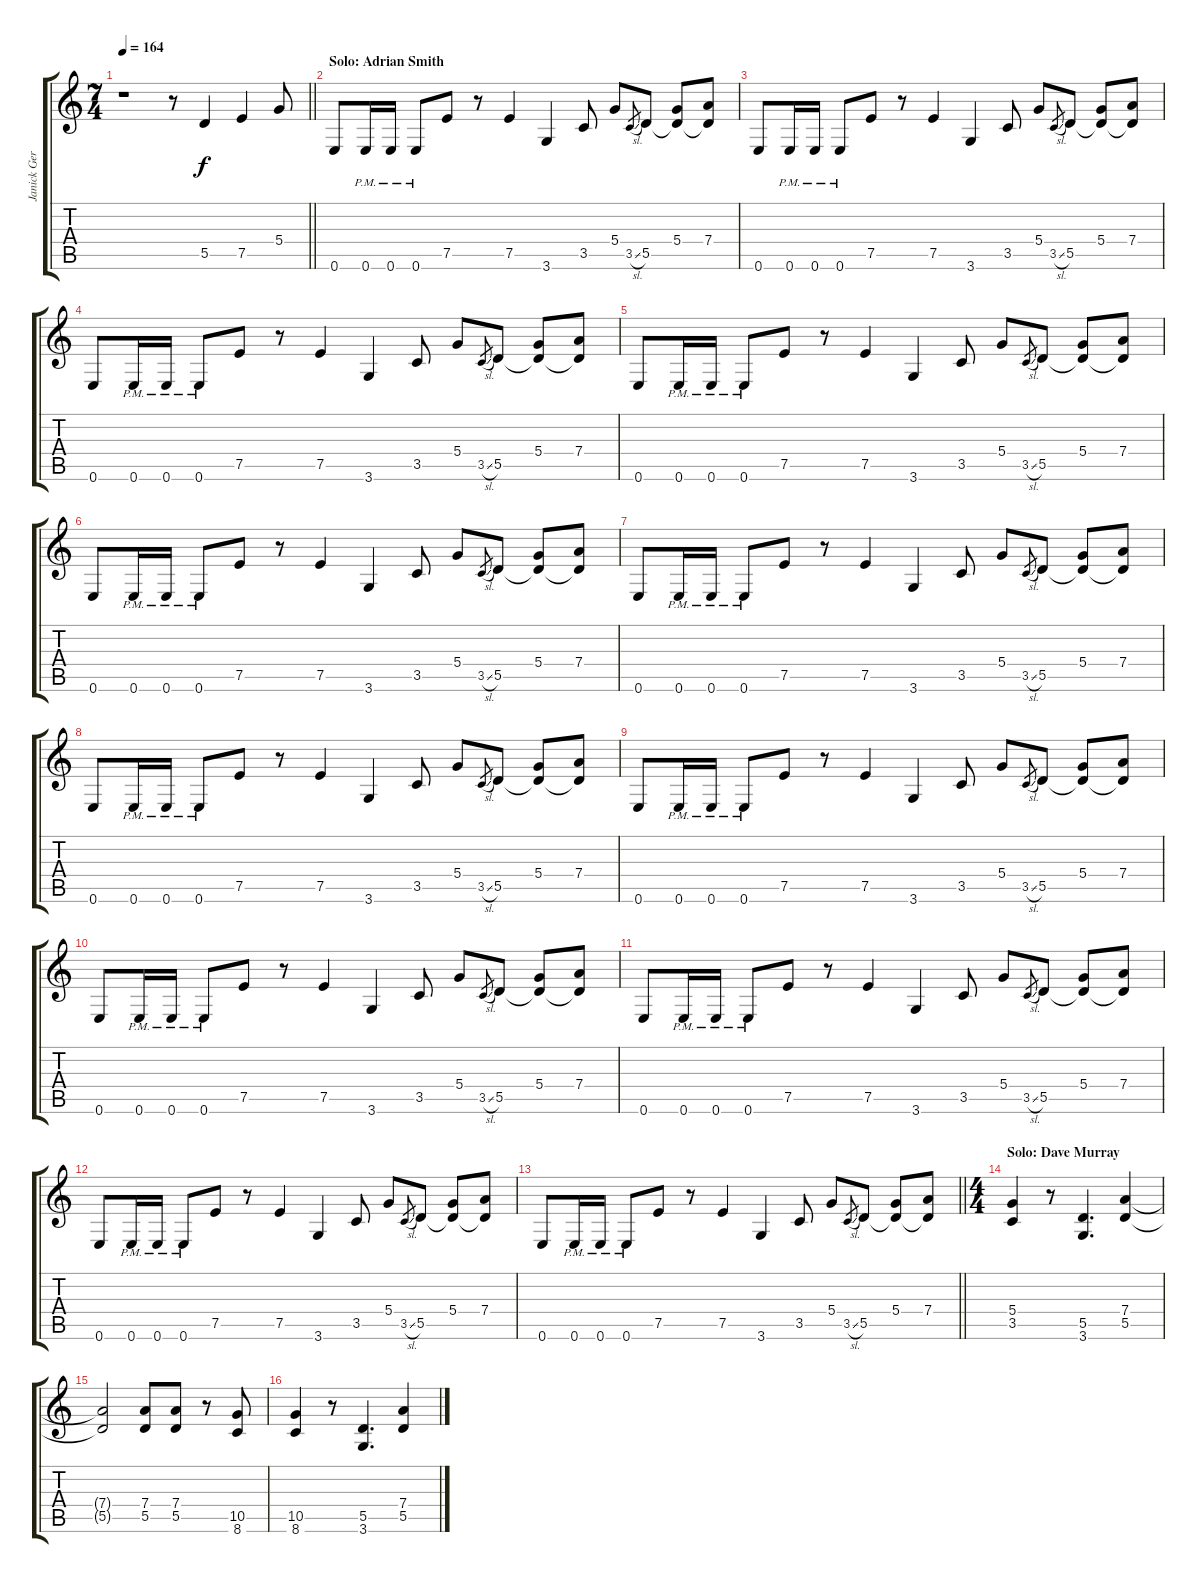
\track ("Janick Gers" "Janick Ger") {instrument distortionguitar}
\staff {score tabs}
\tuning (E4 B3 G3 D3 A2 E2) {hide}
\ts (7 4)
\tempo 164
\clef g2
\barLineRight lightlight
\ks c
r.1{dy f} r.8 5.5.4 7.5.4 5.4.8 |
\section ("" "Solo: Adrian Smith")
0.6.8 0.6{pm}.16 0.6{pm}.16 0.6{pm}.8 7.5.8 r.8 7.5.4 3.6.4 3.5.8 5.4.8 3.5{sl}.8{gr} 5.5.8 (5.4 5.5{t}).8 (7.4 5.5{t}).8 |
0.6.8 0.6{pm}.16 0.6{pm}.16 0.6{pm}.8 7.5.8 r.8 7.5.4 3.6.4 3.5.8 5.4.8 3.5{sl}.8{gr} 5.5.8 (5.4 5.5{t}).8 (7.4 5.5{t}).8 |
0.6.8 0.6{pm}.16 0.6{pm}.16 0.6{pm}.8 7.5.8 r.8 7.5.4 3.6.4 3.5.8 5.4.8 3.5{sl}.8{gr} 5.5.8 (5.4 5.5{t}).8 (7.4 5.5{t}).8 |
0.6.8 0.6{pm}.16 0.6{pm}.16 0.6{pm}.8 7.5.8 r.8 7.5.4 3.6.4 3.5.8 5.4.8 3.5{sl}.8{gr} 5.5.8 (5.4 5.5{t}).8 (7.4 5.5{t}).8 |
0.6.8 0.6{pm}.16 0.6{pm}.16 0.6{pm}.8 7.5.8 r.8 7.5.4 3.6.4 3.5.8 5.4.8 3.5{sl}.8{gr} 5.5.8 (5.4 5.5{t}).8 (7.4 5.5{t}).8 |
0.6.8 0.6{pm}.16 0.6{pm}.16 0.6{pm}.8 7.5.8 r.8 7.5.4 3.6.4 3.5.8 5.4.8 3.5{sl}.8{gr} 5.5.8 (5.4 5.5{t}).8 (7.4 5.5{t}).8 |
0.6.8 0.6{pm}.16 0.6{pm}.16 0.6{pm}.8 7.5.8 r.8 7.5.4 3.6.4 3.5.8 5.4.8 3.5{sl}.8{gr} 5.5.8 (5.4 5.5{t}).8 (7.4 5.5{t}).8 |
0.6.8 0.6{pm}.16 0.6{pm}.16 0.6{pm}.8 7.5.8 r.8 7.5.4 3.6.4 3.5.8 5.4.8 3.5{sl}.8{gr} 5.5.8 (5.4 5.5{t}).8 (7.4 5.5{t}).8 |
0.6.8 0.6{pm}.16 0.6{pm}.16 0.6{pm}.8 7.5.8 r.8 7.5.4 3.6.4 3.5.8 5.4.8 3.5{sl}.8{gr} 5.5.8 (5.4 5.5{t}).8 (7.4 5.5{t}).8 |
0.6.8 0.6{pm}.16 0.6{pm}.16 0.6{pm}.8 7.5.8 r.8 7.5.4 3.6.4 3.5.8 5.4.8 3.5{sl}.8{gr} 5.5.8 (5.4 5.5{t}).8 (7.4 5.5{t}).8 |
0.6.8 0.6{pm}.16 0.6{pm}.16 0.6{pm}.8 7.5.8 r.8 7.5.4 3.6.4 3.5.8 5.4.8 3.5{sl}.8{gr} 5.5.8 (5.4 5.5{t}).8 (7.4 5.5{t}).8 |
\barLineRight lightlight
0.6.8 0.6{pm}.16 0.6{pm}.16 0.6{pm}.8 7.5.8 r.8 7.5.4 3.6.4 3.5.8 5.4.8 3.5{sl}.8{gr} 5.5.8 (5.4 5.5{t}).8 (7.4 5.5{t}).8 |
\ts (4 4)
\section ("" "Solo: Dave Murray")
(5.4 3.5).4 r.8 (5.5 3.6).4{d} (7.4 5.5).4 |
(7.4{t} 5.5{t}).2 (7.4 5.5).8 (7.4 5.5).8 r.8 (10.5 8.6).8 |
(10.5 8.6).4 r.8 (5.5 3.6).4{d} (7.4 5.5).4
